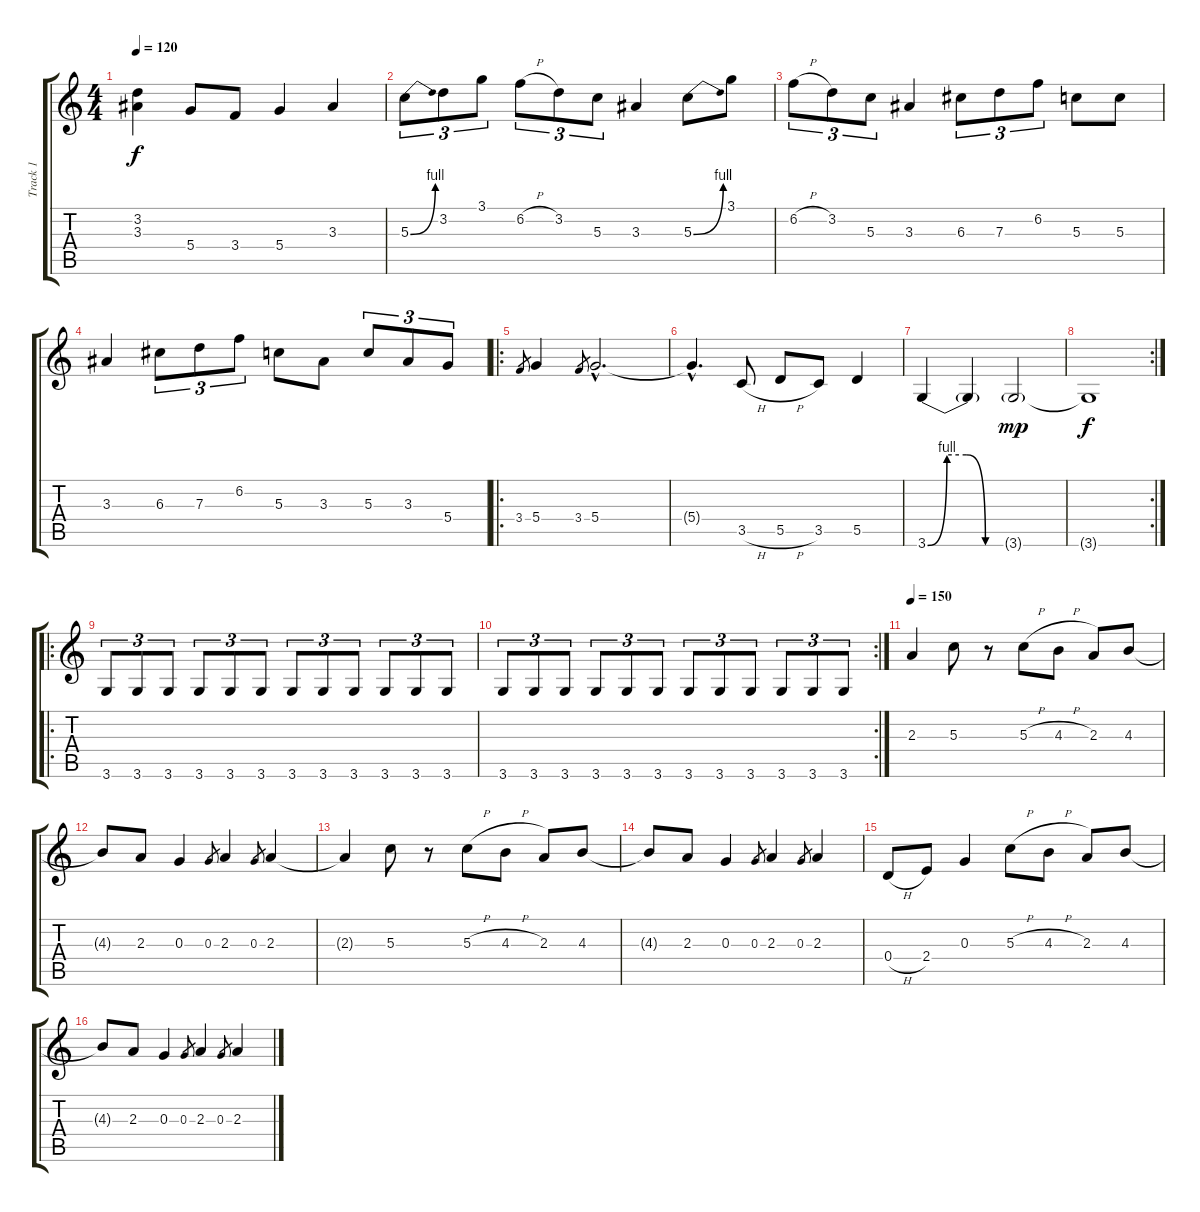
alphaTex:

\track ("Track 1" "Track 1") {instrument overdrivenguitar}
\staff {score tabs}
\tuning (E4 B3 G3 D3 A2 E2) {hide}
\ts (4 4)
\tempo 120
\clef g2
\ks c
(3.2 3.3).4{dy f} 5.4.8 3.4.8 5.4.4 3.3.4 |
5.3{be (bend 0 0 60 4)}.8{tu (3 2)} 3.2.8{tu (3 2)} 3.1.8{tu (3 2)} 6.2{h}.8{tu (3 2)} 3.2.8{tu (3 2)} 5.3.8{tu (3 2)} 3.3.4 5.3{be (bend 0 0 60 4)}.8 3.1.8 |
6.2{h}.8{tu (3 2)} 3.2.8{tu (3 2)} 5.3.8{tu (3 2)} 3.3.4 6.3.8{tu (3 2)} 7.3.8{tu (3 2)} 6.2.8{tu (3 2)} 5.3.8 5.3.8 |
3.3.4 6.3.8{tu (3 2)} 7.3.8{tu (3 2)} 6.2.8{tu (3 2)} 5.3.8 3.3.8 5.3.8{tu (3 2)} 3.3.8{tu (3 2)} 5.4.8{tu (3 2)} |
\ro
3.4.8{gr} 5.4.4 3.4.8{gr} 5.4{hac}.2{d} |
5.4{hac t}.4{d} 3.5{h}.8 5.5{h}.8 3.5.8 5.5.4 |
3.6{be (custom 0 0 15 4 30 4 45 0 60 0)}.4 3.6{t}.4 3.6{g}.2{dy mp} |
\rc 2
3.6{t}.1{dy f} |
\ro
3.6.8{tu (3 2)} 3.6.8{tu (3 2)} 3.6.8{tu (3 2)} 3.6.8{tu (3 2)} 3.6.8{tu (3 2)} 3.6.8{tu (3 2)} 3.6.8{tu (3 2)} 3.6.8{tu (3 2)} 3.6.8{tu (3 2)} 3.6.8{tu (3 2)} 3.6.8{tu (3 2)} 3.6.8{tu (3 2)} |
\rc 2
3.6.8{tu (3 2)} 3.6.8{tu (3 2)} 3.6.8{tu (3 2)} 3.6.8{tu (3 2)} 3.6.8{tu (3 2)} 3.6.8{tu (3 2)} 3.6.8{tu (3 2)} 3.6.8{tu (3 2)} 3.6.8{tu (3 2)} 3.6.8{tu (3 2)} 3.6.8{tu (3 2)} 3.6.8{tu (3 2)} |
\tempo 150
2.3.4{instrument overdrivenguitar} 5.3.8 r.8 5.3{h}.8 4.3{h}.8 2.3.8 4.3.8 |
4.3{t}.8 2.3.8 0.3.4 0.3.8{gr} 2.3.4 0.3.8{gr} 2.3.4 |
2.3{t}.4 5.3.8 r.8 5.3{h}.8 4.3{h}.8 2.3.8 4.3.8 |
4.3{t}.8 2.3.8 0.3.4 0.3.8{gr} 2.3.4 0.3.8{gr} 2.3.4 |
0.4{h}.8 2.4.8 0.3.4 5.3{h}.8 4.3{h}.8 2.3.8 4.3.8 |
4.3{t}.8 2.3.8 0.3.4 0.3.8{gr} 2.3.4 0.3.8{gr} 2.3.4
